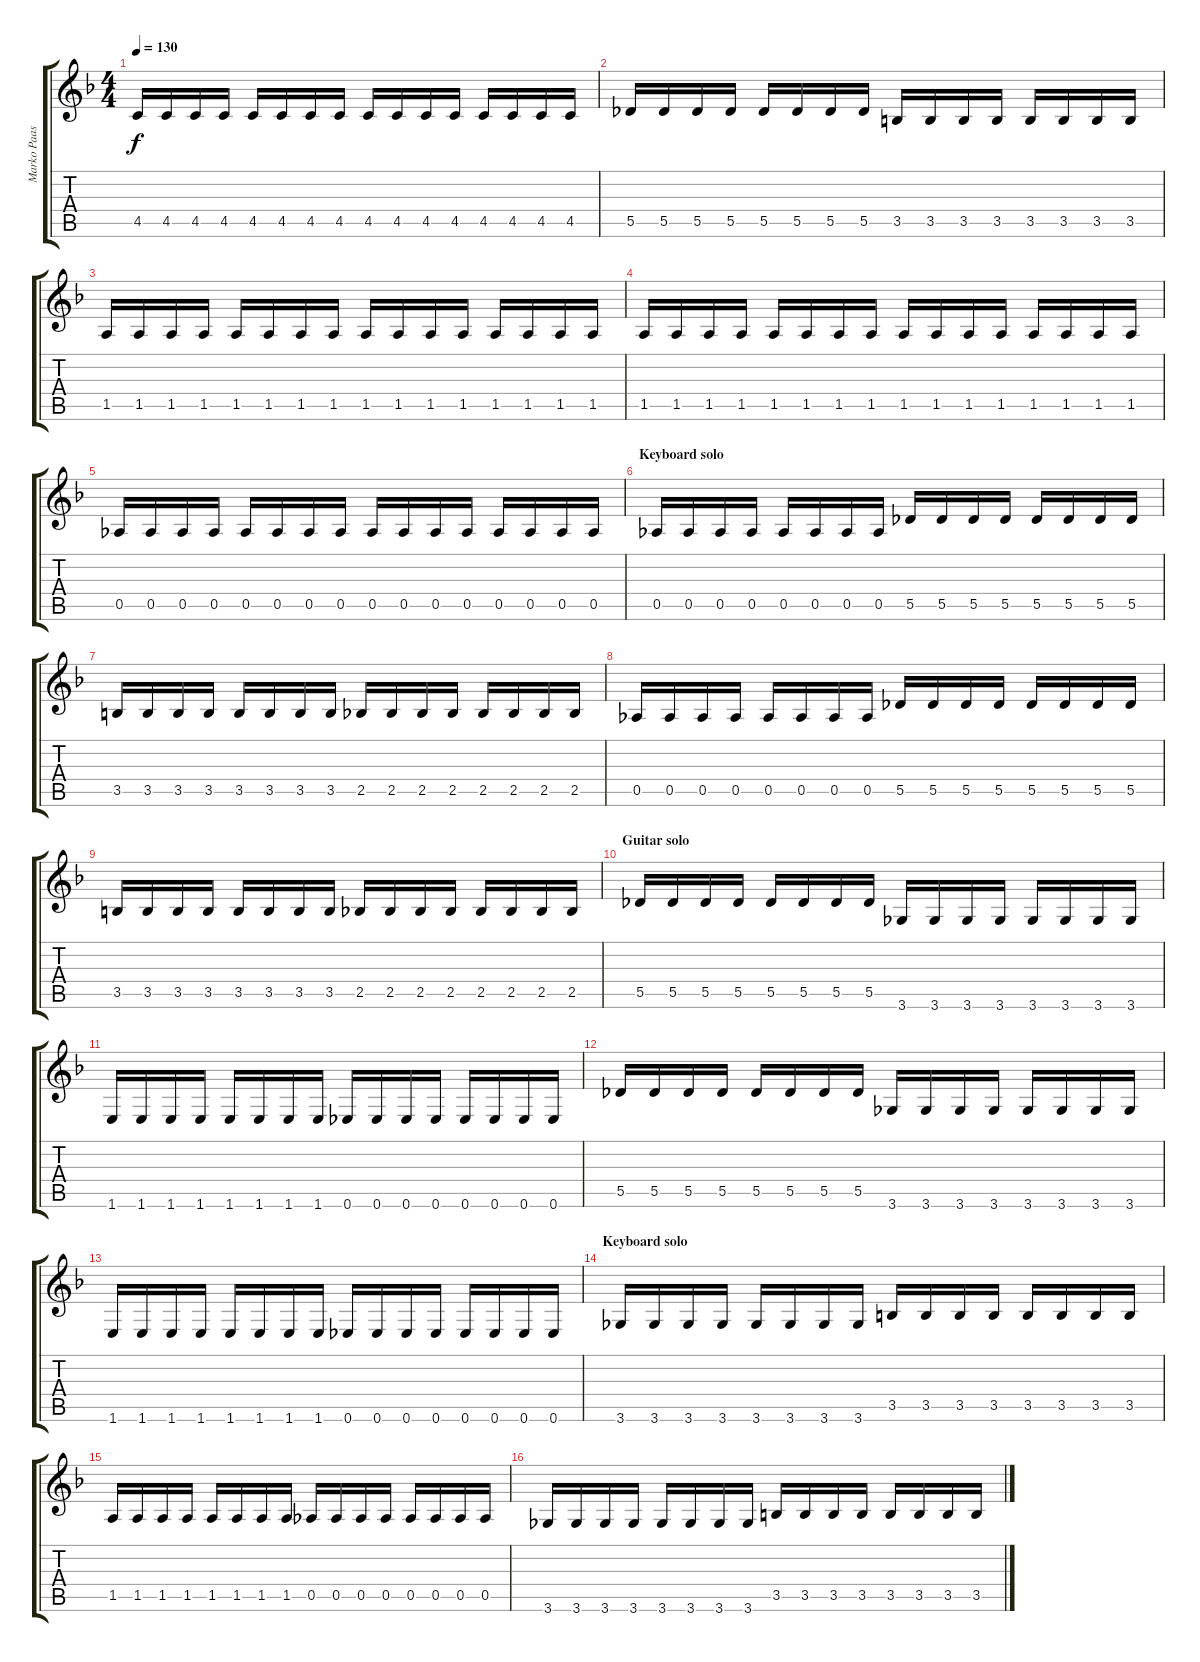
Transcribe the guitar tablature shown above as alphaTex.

\track ("Marko Paasikoski" "Marko Paas") {instrument electricbasspick}
\staff {score tabs}
\tuning (Eb4 Bb3 Gb3 Db3 Ab2 Eb2) {hide}
\ts (4 4)
\tempo 130
\clef g2
\ks dminor
4.5.16{dy f} 4.5.16 4.5.16 4.5.16 4.5.16 4.5.16 4.5.16 4.5.16 4.5.16 4.5.16 4.5.16 4.5.16 4.5.16 4.5.16 4.5.16 4.5.16 |
5.5.16 5.5.16 5.5.16 5.5.16 5.5.16 5.5.16 5.5.16 5.5.16 3.5.16 3.5.16 3.5.16 3.5.16 3.5.16 3.5.16 3.5.16 3.5.16 |
1.5.16 1.5.16 1.5.16 1.5.16 1.5.16 1.5.16 1.5.16 1.5.16 1.5.16 1.5.16 1.5.16 1.5.16 1.5.16 1.5.16 1.5.16 1.5.16 |
1.5.16 1.5.16 1.5.16 1.5.16 1.5.16 1.5.16 1.5.16 1.5.16 1.5.16 1.5.16 1.5.16 1.5.16 1.5.16 1.5.16 1.5.16 1.5.16 |
0.5.16 0.5.16 0.5.16 0.5.16 0.5.16 0.5.16 0.5.16 0.5.16 0.5.16 0.5.16 0.5.16 0.5.16 0.5.16 0.5.16 0.5.16 0.5.16 |
\section ("" "Keyboard solo ")
0.5.16 0.5.16 0.5.16 0.5.16 0.5.16 0.5.16 0.5.16 0.5.16 5.5.16 5.5.16 5.5.16 5.5.16 5.5.16 5.5.16 5.5.16 5.5.16 |
3.5.16 3.5.16 3.5.16 3.5.16 3.5.16 3.5.16 3.5.16 3.5.16 2.5.16 2.5.16 2.5.16 2.5.16 2.5.16 2.5.16 2.5.16 2.5.16 |
0.5.16 0.5.16 0.5.16 0.5.16 0.5.16 0.5.16 0.5.16 0.5.16 5.5.16 5.5.16 5.5.16 5.5.16 5.5.16 5.5.16 5.5.16 5.5.16 |
3.5.16 3.5.16 3.5.16 3.5.16 3.5.16 3.5.16 3.5.16 3.5.16 2.5.16 2.5.16 2.5.16 2.5.16 2.5.16 2.5.16 2.5.16 2.5.16 |
\section ("" "Guitar solo")
5.5.16 5.5.16 5.5.16 5.5.16 5.5.16 5.5.16 5.5.16 5.5.16 3.6.16 3.6.16 3.6.16 3.6.16 3.6.16 3.6.16 3.6.16 3.6.16 |
1.6.16 1.6.16 1.6.16 1.6.16 1.6.16 1.6.16 1.6.16 1.6.16 0.6.16 0.6.16 0.6.16 0.6.16 0.6.16 0.6.16 0.6.16 0.6.16 |
5.5.16 5.5.16 5.5.16 5.5.16 5.5.16 5.5.16 5.5.16 5.5.16 3.6.16 3.6.16 3.6.16 3.6.16 3.6.16 3.6.16 3.6.16 3.6.16 |
1.6.16 1.6.16 1.6.16 1.6.16 1.6.16 1.6.16 1.6.16 1.6.16 0.6.16 0.6.16 0.6.16 0.6.16 0.6.16 0.6.16 0.6.16 0.6.16 |
\section ("" "Keyboard solo")
3.6.16 3.6.16 3.6.16 3.6.16 3.6.16 3.6.16 3.6.16 3.6.16 3.5.16 3.5.16 3.5.16 3.5.16 3.5.16 3.5.16 3.5.16 3.5.16 |
1.5.16 1.5.16 1.5.16 1.5.16 1.5.16 1.5.16 1.5.16 1.5.16 0.5.16 0.5.16 0.5.16 0.5.16 0.5.16 0.5.16 0.5.16 0.5.16 |
3.6.16 3.6.16 3.6.16 3.6.16 3.6.16 3.6.16 3.6.16 3.6.16 3.5.16 3.5.16 3.5.16 3.5.16 3.5.16 3.5.16 3.5.16 3.5.16
